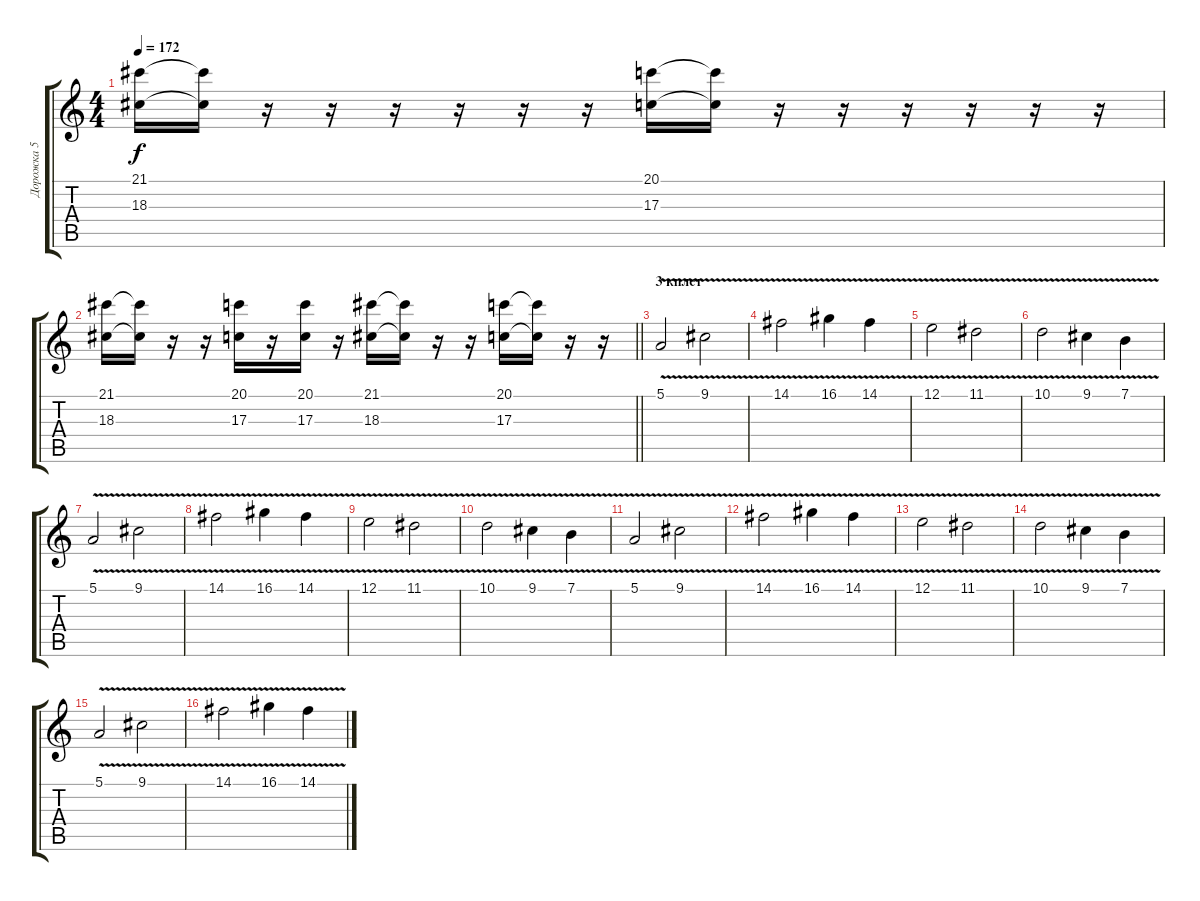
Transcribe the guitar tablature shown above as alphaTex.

\track ("Дорожка 5" "Дорожка 5") {instrument vibraphone}
\staff {score tabs}
\tuning (E4 B3 G3 D3 A2 E2) {hide}
\ts (4 4)
\tempo 172
\clef g2
\ks c
(21.1 18.3).16{dy f} (21.1{t} 18.3{t}).16 r.16 r.16 r.16 r.16 r.16 r.16 (20.1 17.3).16 (20.1{t} 17.3{t}).16 r.16 r.16 r.16 r.16 r.16 r.16 |
\barLineRight lightlight
(21.1 18.3).16 (21.1{t} 18.3{t}).16 r.16 r.16 (20.1 17.3).16 r.16 (20.1 17.3).16 r.16 (21.1 18.3).16 (21.1{t} 18.3{t}).16 r.16 r.16 (20.1 17.3).16 (20.1{t} 17.3{t}).16 r.16 r.16 |
\section ("" "3 кплет")
5.1{v}.2 9.1{v}.2 |
14.1{v}.2 16.1{v}.4 14.1{v}.4 |
12.1{v}.2 11.1{v}.2 |
10.1{v}.2 9.1{v}.4 7.1{v}.4 |
5.1{v}.2 9.1{v}.2 |
14.1{v}.2 16.1{v}.4 14.1{v}.4 |
12.1{v}.2 11.1{v}.2 |
10.1{v}.2 9.1{v}.4 7.1{v}.4 |
5.1{v}.2 9.1{v}.2 |
14.1{v}.2 16.1{v}.4 14.1{v}.4 |
12.1{v}.2 11.1{v}.2 |
10.1{v}.2 9.1{v}.4 7.1{v}.4 |
5.1{v}.2 9.1{v}.2 |
14.1{v}.2 16.1{v}.4 14.1{v}.4
